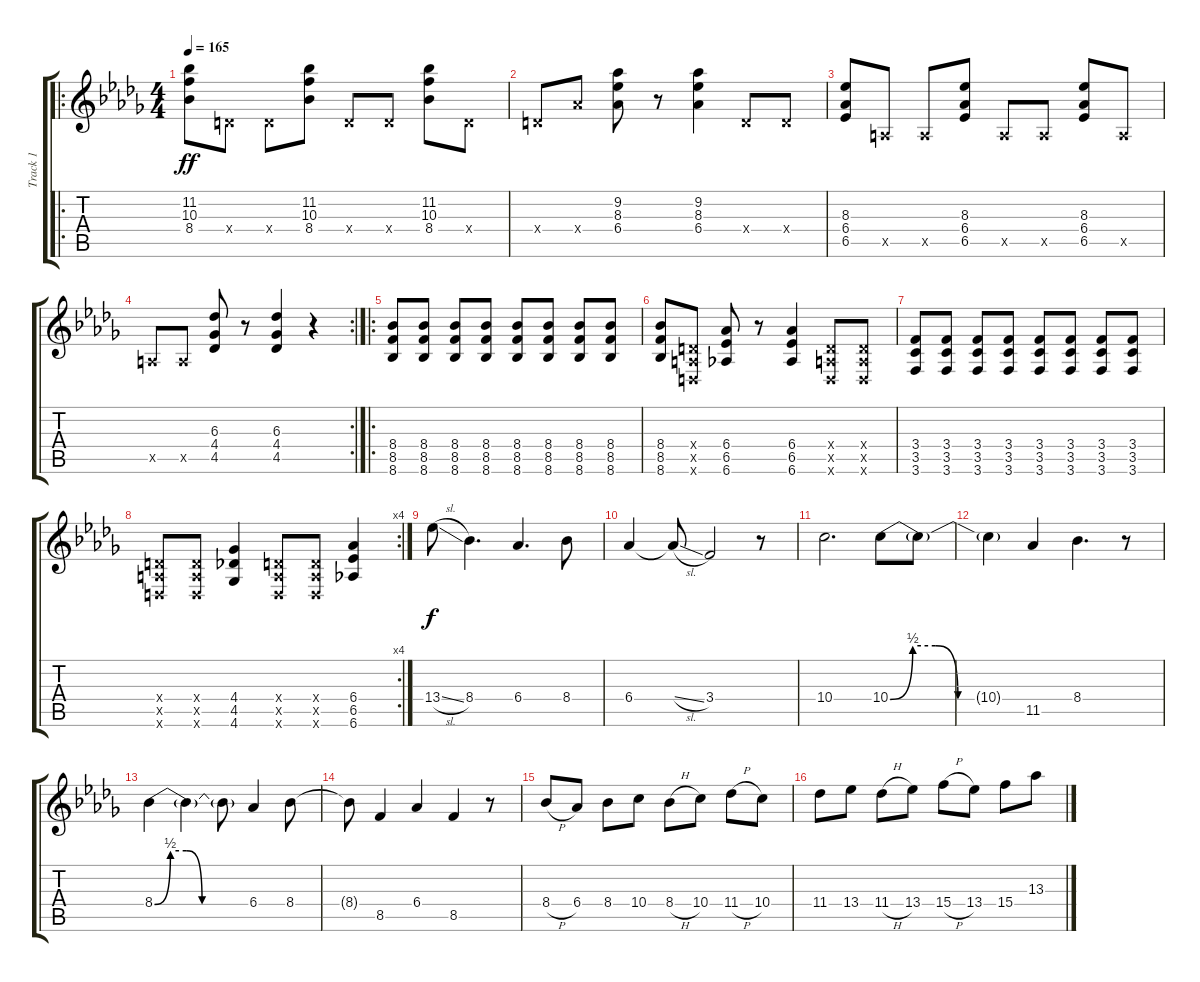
\track ("Track 1" "Track 1") {instrument distortionguitar}
\staff {score tabs}
\tuning (E4 B3 G3 D3 A2 D2) {hide}
\ro
\ts (4 4)
\tempo 165
\clef g2
\ks db
(11.2 10.3 8.4).8{dy ff} 0.4{x}.8 0.4{x}.8 (11.2 10.3 8.4).8 0.4{x}.8 0.4{x}.8 (11.2 10.3 8.4).8 0.4{x}.8 |
0.4{x}.8 6.4{x}.8 (9.2 8.3 6.4).8 r.8 (9.2 8.3 6.4).4 0.4{x}.8 0.4{x}.8 |
(8.3 6.4 6.5).8 0.5{x}.8 0.5{x}.8 (8.3 6.4 6.5).8 0.5{x}.8 0.5{x}.8 (8.3 6.4 6.5).8 0.5{x}.8 |
\rc 2
0.5{x}.8 0.5{x}.8 (6.3 4.4 4.5).8 r.8 (6.3 4.4 4.5).4 r.4 |
\ro
(8.4 8.5 8.6).8 (8.4 8.5 8.6).8 (8.4 8.5 8.6).8 (8.4 8.5 8.6).8 (8.4 8.5 8.6).8 (8.4 8.5 8.6).8 (8.4 8.5 8.6).8 (8.4 8.5 8.6).8 |
(8.4 8.5 8.6).8 (0.4{x} 0.5{x} 0.6{x}).8 (6.4 6.5 6.6).8 r.8 (6.4 6.5 6.6).4 (0.4{x} 0.5{x} 0.6{x}).8 (0.4{x} 0.5{x} 0.6{x}).8 |
(3.4 3.5 3.6).8 (3.4 3.5 3.6).8 (3.4 3.5 3.6).8 (3.4 3.5 3.6).8 (3.4 3.5 3.6).8 (3.4 3.5 3.6).8 (3.4 3.5 3.6).8 (3.4 3.5 3.6).8 |
\rc 4
(0.4{x} 0.5{x} 0.6{x}).8 (0.4{x} 0.5{x} 0.6{x}).8 (4.4 4.5 4.6).4 (0.4{x} 0.5{x} 0.6{x}).8 (0.4{x} 0.5{x} 0.6{x}).8 (6.4 6.5 6.6).4 |
13.4{sl}.8{dy f} 8.4.4{d} 6.4.4{d} 8.4.8 |
6.4.4 6.4{sl t}.8 3.4.2 r.8 |
10.4.2{d} 10.4{be (custom 0 0 10 2 20 2 30 0 60 0)}.8 10.4{t}.8 |
10.4{t}.4 11.5.4 8.4.4{d} r.8 |
8.4{be (custom 0 0 10 2 20 2 30 0 60 0)}.4 8.4{t}.4 8.4{t}.8 6.4.4 8.4.8 |
8.4{t}.8 8.5.4 6.4.4 8.5.4 r.8 |
8.4{h}.8 6.4.8 8.4.8 10.4.8 8.4{h}.8 10.4.8 11.4{h}.8 10.4.8 |
11.4.8 13.4.8 11.4{h}.8 13.4.8 15.4{h}.8 13.4.8 15.4.8 13.3.8
